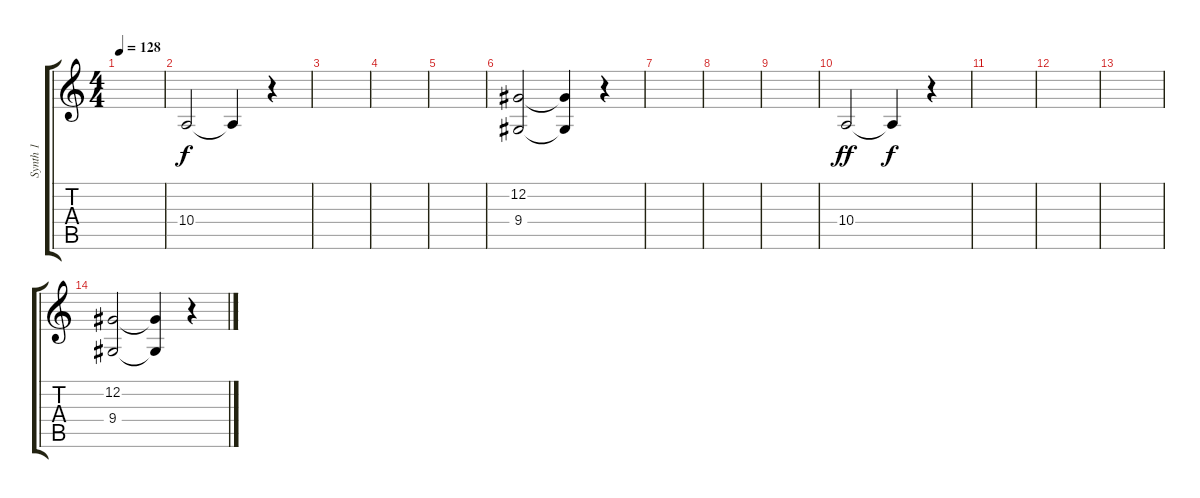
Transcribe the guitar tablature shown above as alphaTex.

\track ("Synth 1" "Synth 1") {instrument choiraahs}
\staff {score tabs}
\tuning (Db4 Ab3 E3 B2 Gb2 Db2) {hide}
\ts (4 4)
\tempo 128
\clef g2
\ks c
|
10.4.2 10.4{t}.4 r.4 |
|
|
|
(12.2 9.4).2 (12.2{t} 9.4{t}).4 r.4 |
|
|
|
10.4.2{dy ff} 10.4{t}.4{dy f} r.4 |
|
|
|
(12.2 9.4).2 (12.2{t} 9.4{t}).4 r.4
